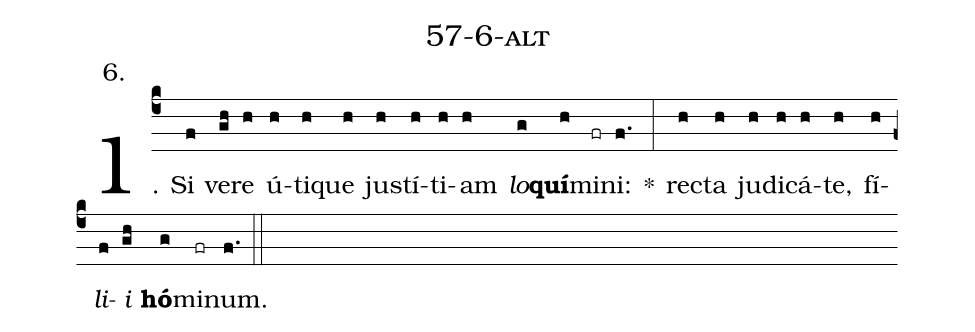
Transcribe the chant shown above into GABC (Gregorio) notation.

name: 57-6-alt;
annotation: 6.;
%%
(c4)1. Si(f) ve(gh)re(h) ú(h)ti(h)que(h) jus(h)tí(h)ti(h)am(h) <i>lo</i>(g)<b>quí</b>(h)mi(fr)ni:(f.) *(:) rec(h)ta(h) ju(h)di(h)cá(h)te,(h) fí(h)<i>li</i>(f)<i>i</i>(gh) <b>hó</b>(g)mi(fr)num.(f.) (::)
